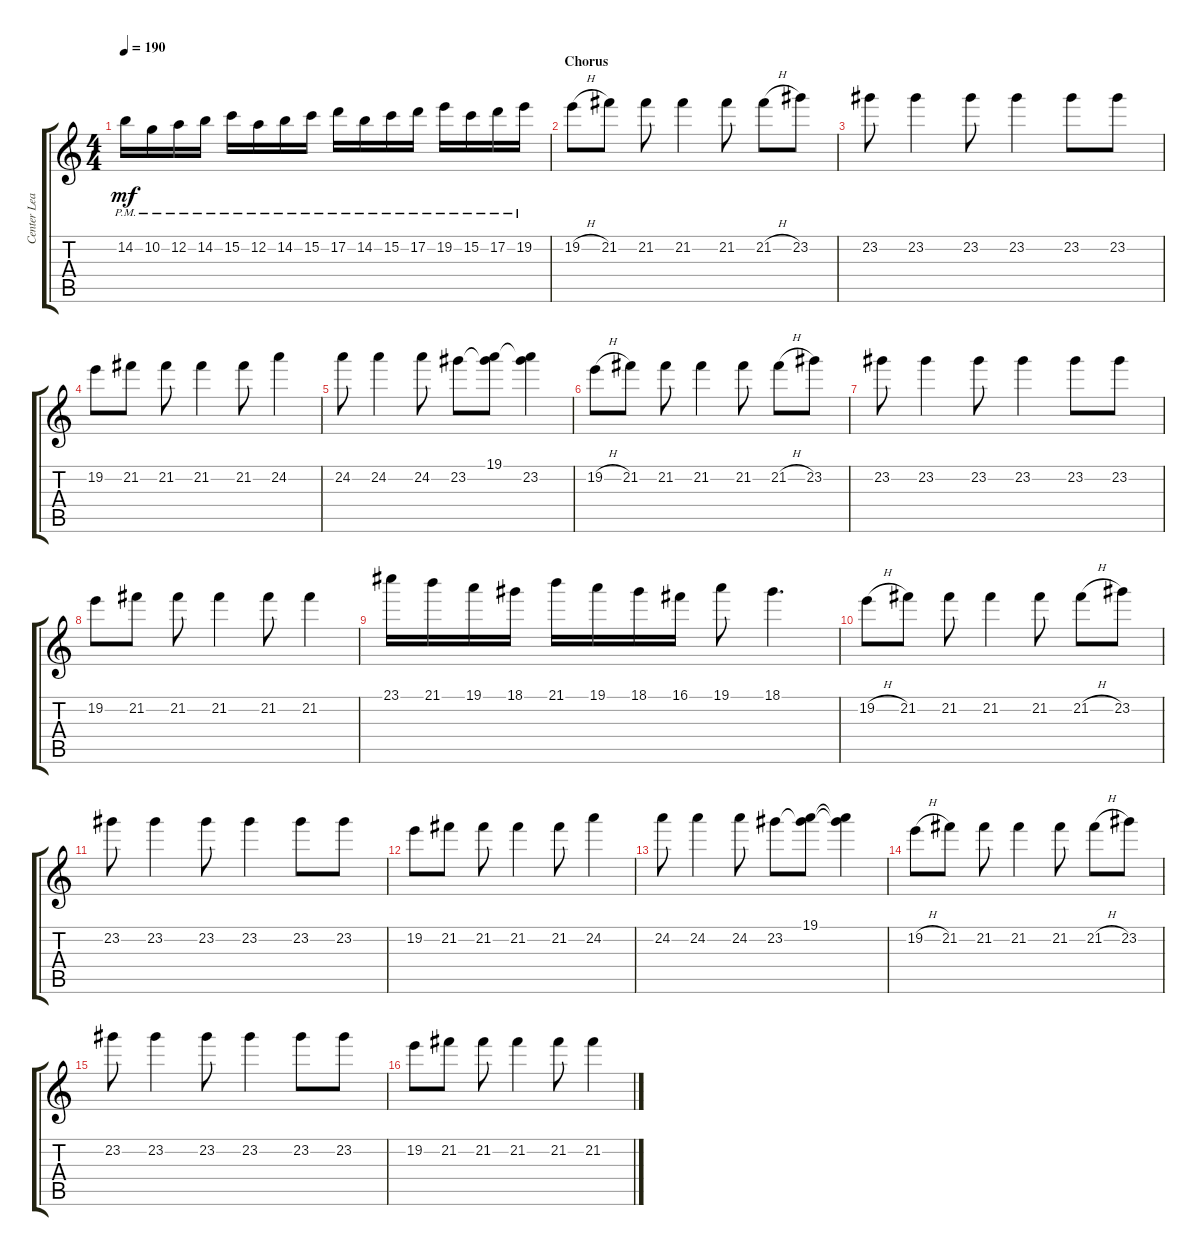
\track ("Center Lead 2" "Center Lea") {instrument distortionguitar}
\staff {score tabs}
\tuning (D4 A3 F3 C3 G2 C2) {hide}
\ts (4 4)
\tempo 190
\clef g2
\ks aminor
14.2{pm}.16{dy mf} 10.2{pm}.16 12.2{pm}.16 14.2{pm}.16 15.2{pm}.16 12.2{pm}.16 14.2{pm}.16 15.2{pm}.16 17.2{pm}.16 14.2{pm}.16 15.2{pm}.16 17.2{pm}.16 19.2{pm}.16 15.2{pm}.16 17.2{pm}.16 19.2{pm}.16 |
\section ("" "Chorus")
19.2{h}.8 21.2.8 21.2.8 21.2.4 21.2.8 21.2{h}.8 23.2.8 |
23.2.8 23.2.4 23.2.8 23.2.4 23.2.8 23.2.8 |
19.2.8 21.2.8 21.2.8 21.2.4 21.2.8 24.2.4 |
24.2.8 24.2.4 24.2.8 23.2.8 (19.1 23.2{t}).8 (19.1{t} 23.2).4 |
19.2{h}.8 21.2.8 21.2.8 21.2.4 21.2.8 21.2{h}.8 23.2.8 |
23.2.8 23.2.4 23.2.8 23.2.4 23.2.8 23.2.8 |
19.2.8 21.2.8 21.2.8 21.2.4 21.2.8 21.2.4 |
23.1.16 21.1.16 19.1.16 18.1.16 21.1.16 19.1.16 18.1.16 16.1.16 19.1.8 18.1.4{d} |
19.2{h}.8 21.2.8 21.2.8 21.2.4 21.2.8 21.2{h}.8 23.2.8 |
23.2.8 23.2.4 23.2.8 23.2.4 23.2.8 23.2.8 |
19.2.8 21.2.8 21.2.8 21.2.4 21.2.8 24.2.4 |
24.2.8 24.2.4 24.2.8 23.2.8 (19.1 23.2{t}).8 (19.1{t} 23.2{t}).4 |
19.2{h}.8 21.2.8 21.2.8 21.2.4 21.2.8 21.2{h}.8 23.2.8 |
23.2.8 23.2.4 23.2.8 23.2.4 23.2.8 23.2.8 |
19.2.8 21.2.8 21.2.8 21.2.4 21.2.8 21.2.4
